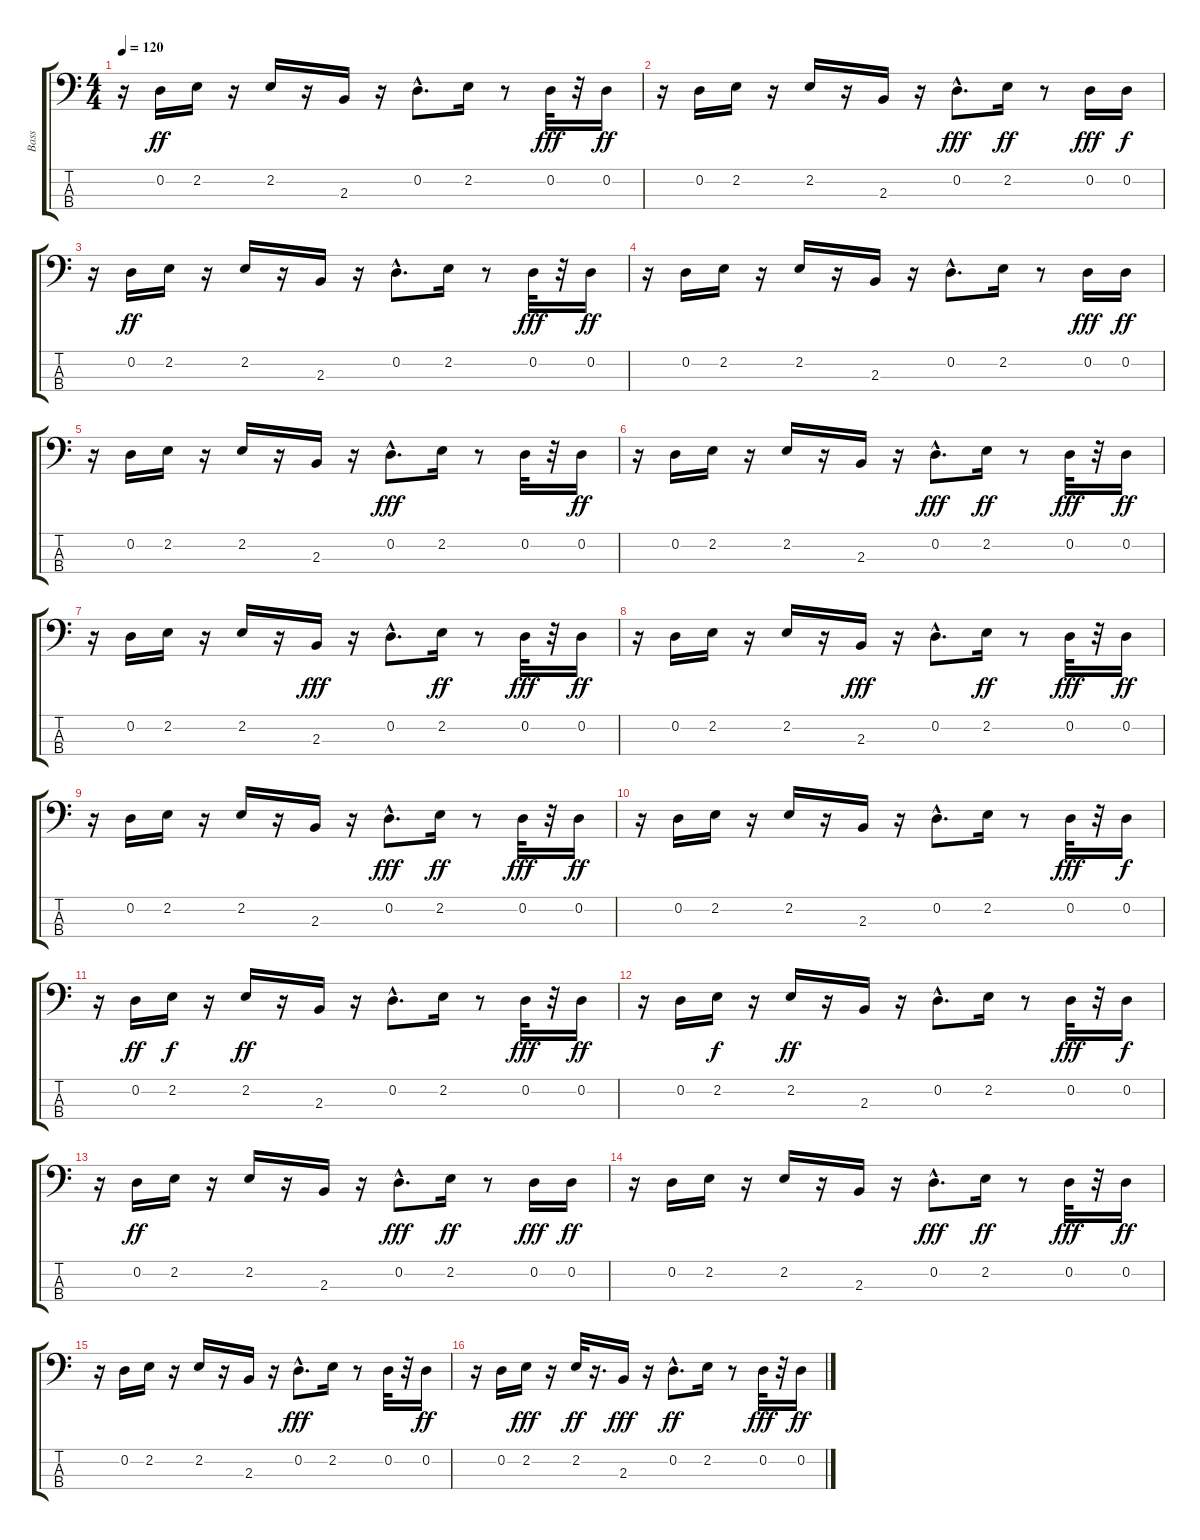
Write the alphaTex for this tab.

\track ("Bass" "Bass") {instrument synthbass2}
\staff {score tabs}
\tuning (G2 D2 A1 E1) {hide}
\ts (4 4)
\tempo 120
\clef f4
\ks c
r.16{dy ff} 0.2.16 2.2.16 r.16 2.2.16 r.16 2.3.16 r.16 0.2{hac}.8{d} 2.2.16 r.8 0.2.32{dy fff} r.32 0.2.16{dy ff} |
r.16 0.2.16 2.2.16 r.16 2.2.16 r.16 2.3.16 r.16 0.2{hac}.8{d dy fff} 2.2.16{dy ff} r.8 0.2.16{dy fff} 0.2.16{dy f} |
r.16 0.2.16{dy ff} 2.2.16 r.16 2.2.16 r.16 2.3.16 r.16 0.2{hac}.8{d} 2.2.16 r.8 0.2.32{dy fff} r.32 0.2.16{dy ff} |
r.16 0.2.16 2.2.16 r.16 2.2.16 r.16 2.3.16 r.16 0.2{hac}.8{d} 2.2.16 r.8 0.2.16{dy fff} 0.2.16{dy ff} |
r.16 0.2.16 2.2.16 r.16 2.2.16 r.16 2.3.16 r.16 0.2{hac}.8{d dy fff} 2.2.16 r.8 0.2.32 r.32 0.2.16{dy ff} |
r.16 0.2.16 2.2.16 r.16 2.2.16 r.16 2.3.16 r.16 0.2{hac}.8{d dy fff} 2.2.16{dy ff} r.8 0.2.32{dy fff} r.32 0.2.16{dy ff} |
r.16 0.2.16 2.2.16 r.16 2.2.16 r.16 2.3.16{dy fff} r.16 0.2{hac}.8{d} 2.2.16{dy ff} r.8 0.2.32{dy fff} r.32 0.2.16{dy ff} |
r.16 0.2.16 2.2.16 r.16 2.2.16 r.16 2.3.16{dy fff} r.16 0.2{hac}.8{d} 2.2.16{dy ff} r.8 0.2.32{dy fff} r.32 0.2.16{dy ff} |
r.16 0.2.16 2.2.16 r.16 2.2.16 r.16 2.3.16 r.16 0.2{hac}.8{d dy fff} 2.2.16{dy ff} r.8 0.2.32{dy fff} r.32 0.2.16{dy ff} |
r.16 0.2.16 2.2.16 r.16 2.2.16 r.16 2.3.16 r.16 0.2{hac}.8{d} 2.2.16 r.8 0.2.32{dy fff} r.32 0.2.16{dy f} |
r.16 0.2.16{dy ff} 2.2.16{dy f} r.16 2.2.16{dy ff} r.16 2.3.16 r.16 0.2{hac}.8{d} 2.2.16 r.8 0.2.32{dy fff} r.32 0.2.16{dy ff} |
r.16 0.2.16 2.2.16{dy f} r.16 2.2.16{dy ff} r.16 2.3.16 r.16 0.2{hac}.8{d} 2.2.16 r.8 0.2.32{dy fff} r.32 0.2.16{dy f} |
r.16 0.2.16{dy ff} 2.2.16 r.16 2.2.16 r.16 2.3.16 r.16 0.2{hac}.8{d dy fff} 2.2.16{dy ff} r.8 0.2.16{dy fff} 0.2.16{dy ff} |
r.16 0.2.16 2.2.16 r.16 2.2.16 r.16 2.3.16 r.16 0.2{hac}.8{d dy fff} 2.2.16{dy ff} r.8 0.2.32{dy fff} r.32 0.2.16{dy ff} |
r.16 0.2.16 2.2.16 r.16 2.2.16 r.16 2.3.16 r.16 0.2{hac}.8{d dy fff} 2.2.16 r.8 0.2.32 r.32 0.2.16{dy ff} |
r.16 0.2.16 2.2.16{dy fff} r.16 2.2.32{dy ff} r.16{d} 2.3.16{dy fff} r.16 0.2{hac}.8{d dy ff} 2.2.16 r.8 0.2.32{dy fff} r.32 0.2.16{dy ff}
